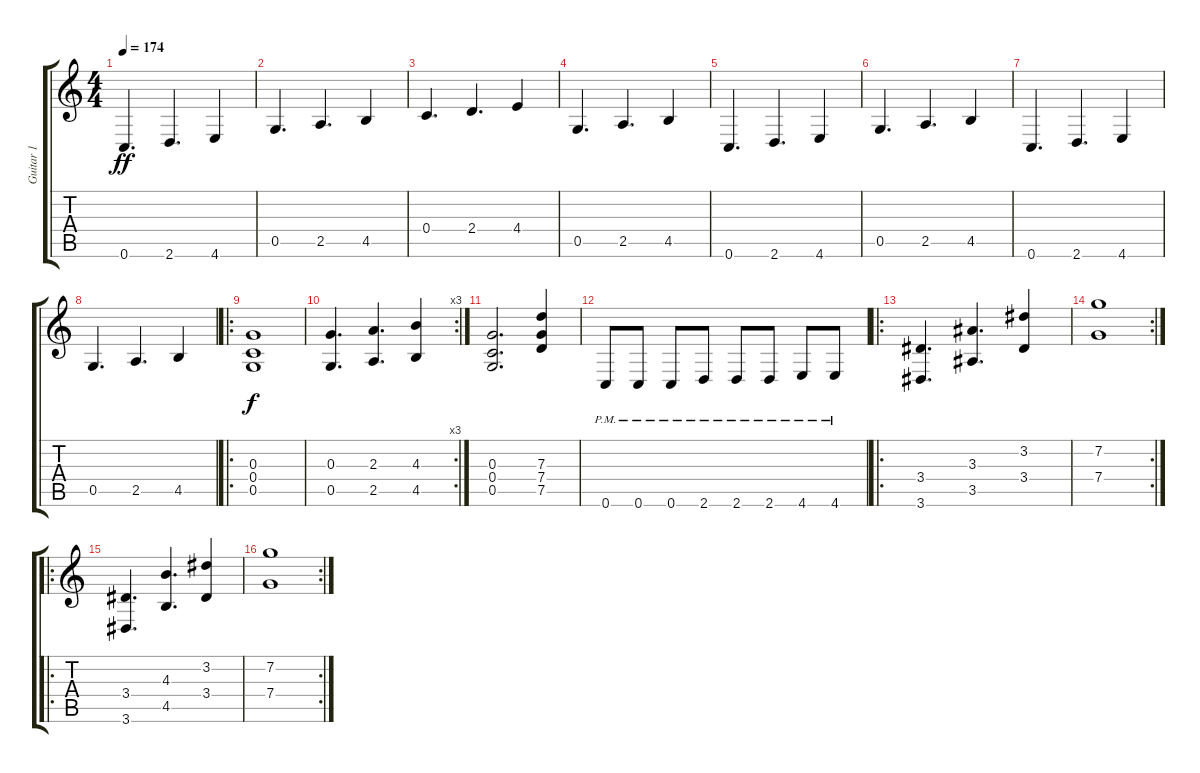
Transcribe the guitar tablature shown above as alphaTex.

\track ("Guitar 1" "Guitar 1") {instrument acousticguitarsteel}
\staff {score tabs}
\tuning (E4 C4 G3 C3 G2 C2) {hide}
\ts (4 4)
\tempo 174
\clef g2
\ks c
0.6.4{d dy ff instrument distortionguitar} 2.6.4{d} 4.6.4 |
0.5.4{d} 2.5.4{d} 4.5.4 |
0.4.4{d} 2.4.4{d} 4.4.4 |
0.5.4{d} 2.5.4{d} 4.5.4 |
0.6.4{d} 2.6.4{d} 4.6.4 |
0.5.4{d} 2.5.4{d} 4.5.4 |
0.6.4{d} 2.6.4{d} 4.6.4 |
0.5.4{d} 2.5.4{d} 4.5.4 |
\ro
(0.3 0.4 0.5).1{dy f} |
\rc 3
(0.3 0.5).4{d} (2.3 2.5).4{d} (4.3 4.5).4 |
(0.3 0.4 0.5).2{d} (7.3 7.4 7.5).4 |
0.6{pm}.8 0.6{pm}.8 0.6{pm}.8 2.6{pm}.8 2.6{pm}.8 2.6{pm}.8 4.6{pm}.8 4.6{pm}.8 |
\ro
(3.4 3.6).4{d} (3.3 3.5).4{d} (3.2 3.4).4 |
\rc 2
(7.2 7.4).1 |
\ro
(3.4 3.6).4{d} (4.3 4.5).4{d} (3.2 3.4).4 |
\rc 2
(7.2 7.4).1
